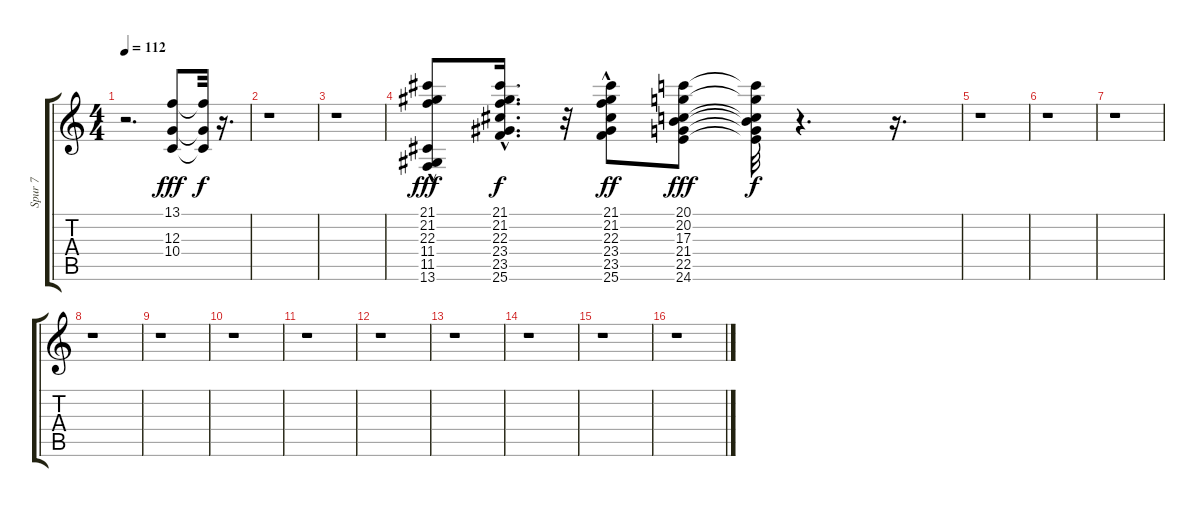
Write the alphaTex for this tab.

\track ("Spur 7" "Spur 7") {instrument brasssection}
\staff {score tabs}
\tuning (E4 B3 G3 D3 A2 E2) {hide}
\ts (4 4)
\tempo 112
\clef g2
\ks c
r.2{d dy fff} (13.1 12.3 10.4).8 (13.1{t} 12.3{t} 10.4{t}).32{dy f} r.16{d} |
r.1 |
r.1 |
(21.1{hac} 21.2{hac} 22.3{hac} 11.4 11.5 13.6).8{dy fff} (21.1{hac} 21.2{hac} 22.3{hac} 23.4{hac} 23.5{hac} 25.6{hac}).16{d dy f} r.32 (21.1{hac} 21.2{hac} 22.3{hac} 23.4 23.5{hac} 25.6).8{dy ff} (20.1 20.2 17.3 21.4 22.5 24.6).8{dy fff} (20.1{t} 20.2{t} 17.3{t} 21.4{t} 22.5{t} 24.6{t}).32{dy f} r.4{d} r.16{d} |
r.1 |
r.1 |
r.1 |
r.1 |
r.1 |
r.1 |
r.1 |
r.1 |
r.1 |
r.1 |
r.1 |
r.1
